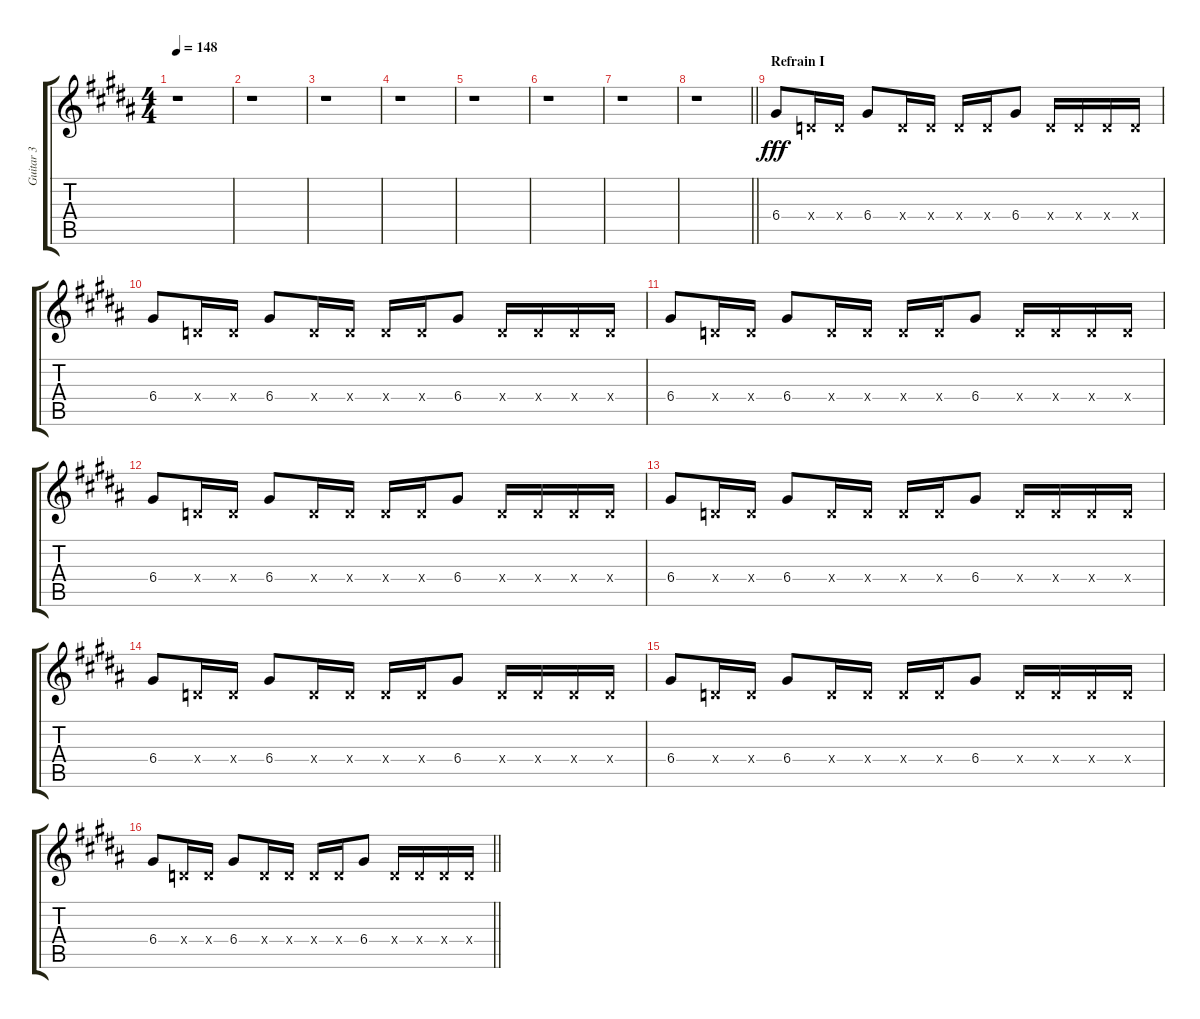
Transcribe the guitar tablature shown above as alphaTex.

\track ("Guitar 3" "Guitar 3") {instrument overdrivenguitar}
\staff {score tabs}
\tuning (E4 B3 G3 D3 A2 E2) {hide}
\ts (4 4)
\tempo 148
\clef g2
\ks b
r.1{dy fff} |
r.1 |
r.1 |
r.1 |
r.1 |
r.1 |
r.1 |
\barLineRight lightlight
r.1 |
\section ("" "Refrain I")
6.4.8 0.4{x}.16 0.4{x}.16 6.4.8 0.4{x}.16 0.4{x}.16 0.4{x}.16 0.4{x}.16 6.4.8 0.4{x}.16 0.4{x}.16 0.4{x}.16 0.4{x}.16 |
6.4.8 0.4{x}.16 0.4{x}.16 6.4.8 0.4{x}.16 0.4{x}.16 0.4{x}.16 0.4{x}.16 6.4.8 0.4{x}.16 0.4{x}.16 0.4{x}.16 0.4{x}.16 |
6.4.8 0.4{x}.16 0.4{x}.16 6.4.8 0.4{x}.16 0.4{x}.16 0.4{x}.16 0.4{x}.16 6.4.8 0.4{x}.16 0.4{x}.16 0.4{x}.16 0.4{x}.16 |
6.4.8 0.4{x}.16 0.4{x}.16 6.4.8 0.4{x}.16 0.4{x}.16 0.4{x}.16 0.4{x}.16 6.4.8 0.4{x}.16 0.4{x}.16 0.4{x}.16 0.4{x}.16 |
6.4.8 0.4{x}.16 0.4{x}.16 6.4.8 0.4{x}.16 0.4{x}.16 0.4{x}.16 0.4{x}.16 6.4.8 0.4{x}.16 0.4{x}.16 0.4{x}.16 0.4{x}.16 |
6.4.8 0.4{x}.16 0.4{x}.16 6.4.8 0.4{x}.16 0.4{x}.16 0.4{x}.16 0.4{x}.16 6.4.8 0.4{x}.16 0.4{x}.16 0.4{x}.16 0.4{x}.16 |
6.4.8 0.4{x}.16 0.4{x}.16 6.4.8 0.4{x}.16 0.4{x}.16 0.4{x}.16 0.4{x}.16 6.4.8 0.4{x}.16 0.4{x}.16 0.4{x}.16 0.4{x}.16 |
\barLineRight lightlight
6.4.8 0.4{x}.16 0.4{x}.16 6.4.8 0.4{x}.16 0.4{x}.16 0.4{x}.16 0.4{x}.16 6.4.8 0.4{x}.16 0.4{x}.16 0.4{x}.16 0.4{x}.16
